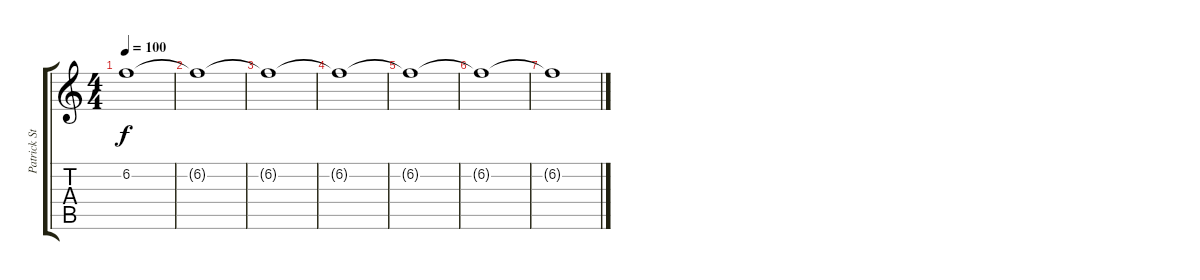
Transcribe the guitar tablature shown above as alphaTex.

\track ("Patrick Stumph (Solo)" "Patrick St") {instrument overdrivenguitar}
\staff {score tabs}
\tuning (E4 B3 G3 D3 A2 E2) {hide}
\ts (4 4)
\tempo 100
\clef g2
\ks c
6.2{t}.1{dy f} |
6.2{t}.1 |
6.2{t}.1 |
6.2{t}.1 |
6.2{t}.1 |
6.2{t}.1 |
6.2{t}.1
